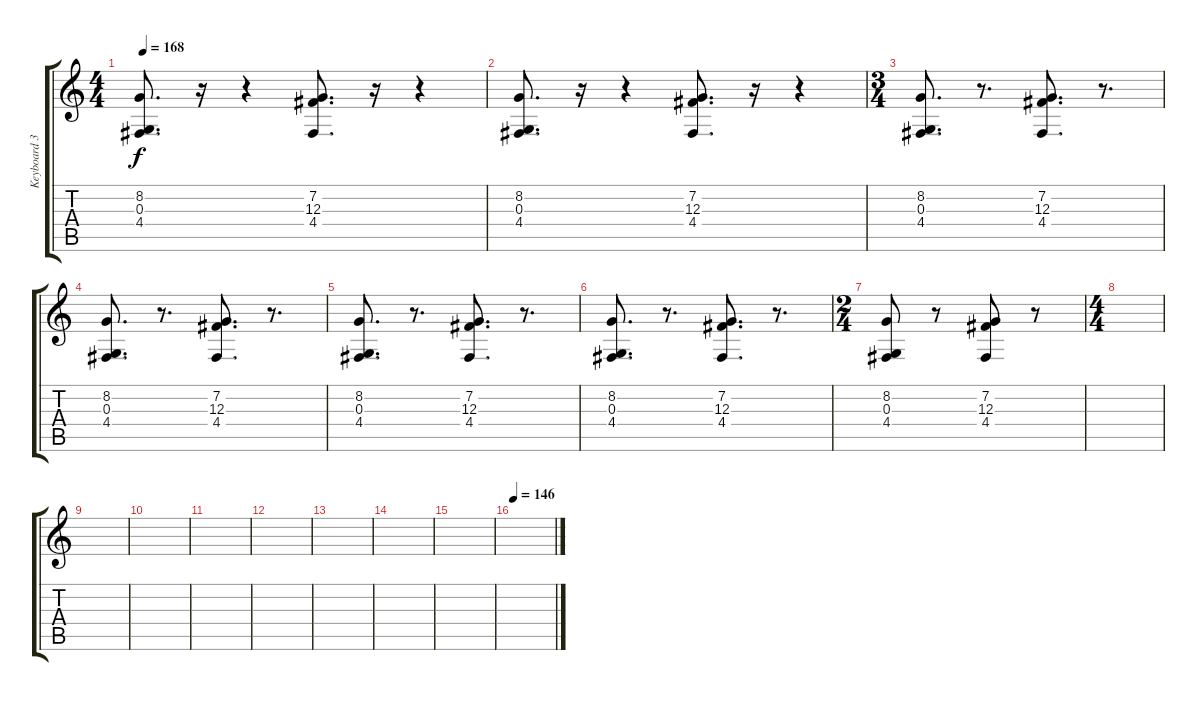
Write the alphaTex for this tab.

\track ("Keyboard 3 (Banks)" "Keyboard 3") {instrument harmonica}
\staff {score tabs}
\tuning (E4 B3 G3 D3 A2 E2) {hide}
\ts (4 4)
\tempo 168
\clef g2
\ks c
(8.2 0.3 4.4).8{d dy f balance 0} r.16 r.4 (7.2 12.3 4.4).8{d balance 16} r.16 r.4 |
(8.2 0.3 4.4).8{d balance 0} r.16 r.4 (7.2 12.3 4.4).8{d balance 16} r.16 r.4 |
\ts (3 4)
(8.2 0.3 4.4).8{d balance 0} r.8{d} (7.2 12.3 4.4).8{d balance 16} r.8{d} |
(8.2 0.3 4.4).8{d balance 0} r.8{d} (7.2 12.3 4.4).8{d balance 16} r.8{d} |
(8.2 0.3 4.4).8{d balance 0} r.8{d} (7.2 12.3 4.4).8{d balance 16} r.8{d} |
(8.2 0.3 4.4).8{d balance 0} r.8{d} (7.2 12.3 4.4).8{d balance 16} r.8{d} |
\ts (2 4)
(8.2 0.3 4.4).8 r.8 (7.2 12.3 4.4).8 r.8 |
\ts (4 4)
|
|
|
|
|
|
|
|
\tempo 146
